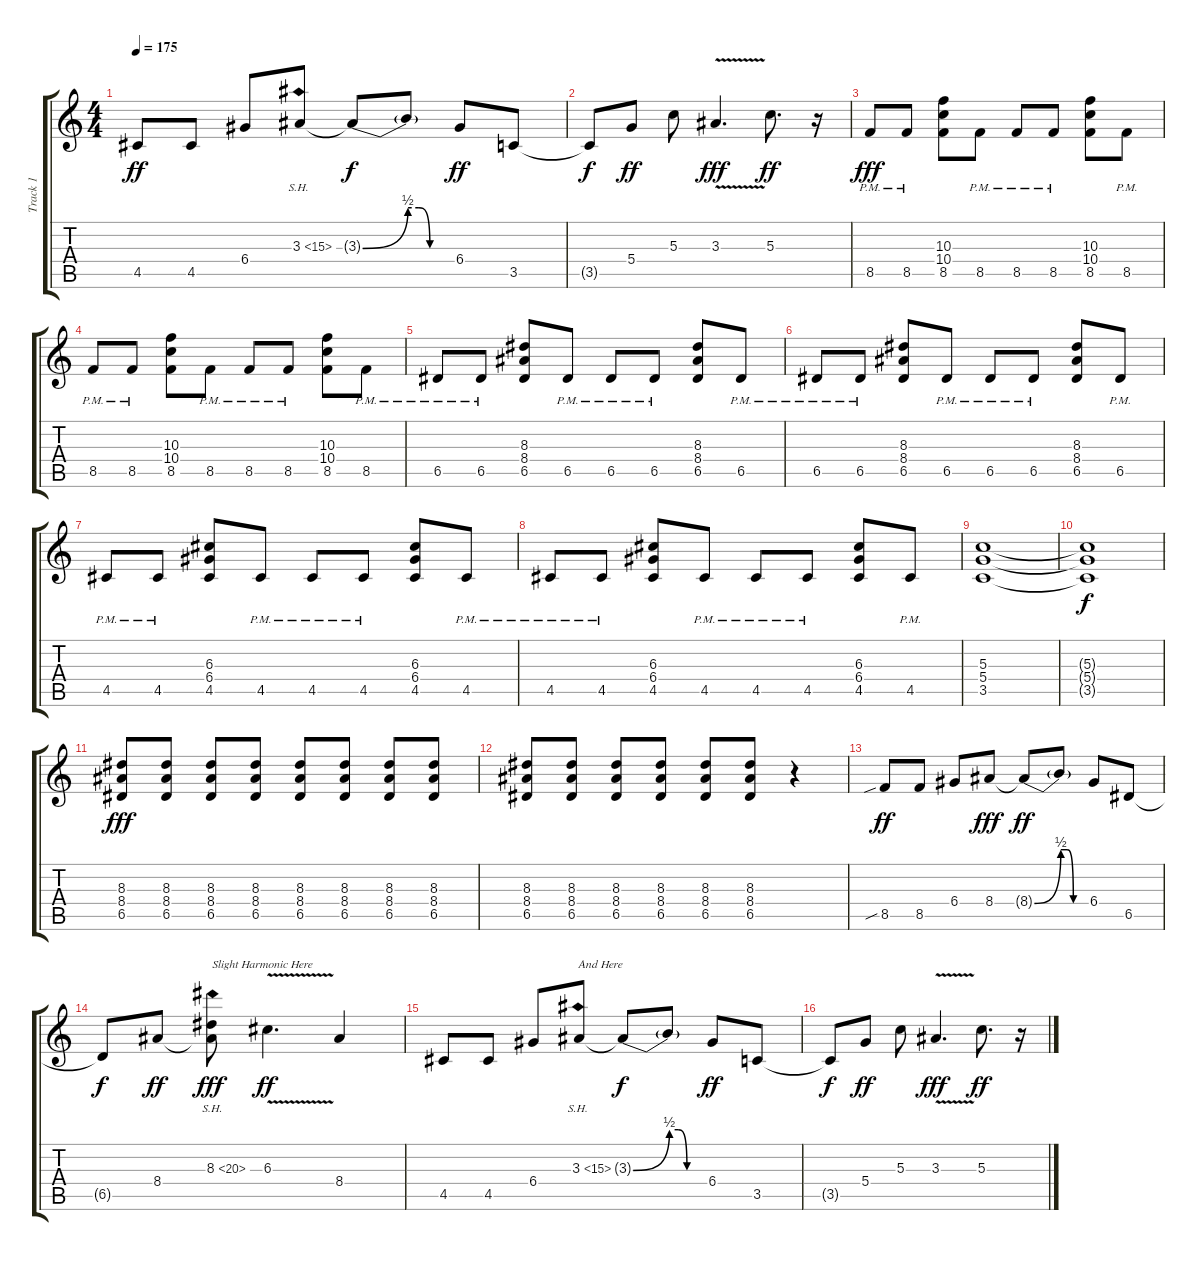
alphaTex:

\track ("Track 1" "Track 1") {instrument overdrivenguitar}
\staff {score tabs}
\tuning (E4 B3 G3 D3 A2 E2) {hide}
\ts (4 4)
\tempo 175
\clef g2
\ks c
4.5.8{dy ff} 4.5.8 6.4.8 3.3{sh 12}.8 3.3{be (bend 0 0 60 2) t}.8{dy f} 3.3{be (custom 0 2 15 2 30 0 60 0) t}.8 6.4.8{dy ff} 3.5.8 |
3.5{t}.8{dy f} 5.4.8{dy ff} 5.3.8 3.3{v}.4{d dy fff} 5.3.8{d dy ff} r.16 |
8.5{pm}.8{dy fff} 8.5{pm}.8 (10.3 10.4 8.5).8 8.5{pm}.8 8.5{pm}.8 8.5{pm}.8 (10.3 10.4 8.5).8 8.5{pm}.8 |
8.5{pm}.8 8.5{pm}.8 (10.3 10.4 8.5).8 8.5{pm}.8 8.5{pm}.8 8.5{pm}.8 (10.3 10.4 8.5).8 8.5{pm}.8 |
6.5{pm}.8 6.5{pm}.8 (8.3 8.4 6.5).8 6.5{pm}.8 6.5{pm}.8 6.5{pm}.8 (8.3 8.4 6.5).8 6.5{pm}.8 |
6.5{pm}.8 6.5{pm}.8 (8.3 8.4 6.5).8 6.5{pm}.8 6.5{pm}.8 6.5{pm}.8 (8.3 8.4 6.5).8 6.5{pm}.8 |
4.5{pm}.8 4.5{pm}.8 (6.3 6.4 4.5).8 4.5{pm}.8 4.5{pm}.8 4.5{pm}.8 (6.3 6.4 4.5).8 4.5{pm}.8 |
4.5{pm}.8 4.5{pm}.8 (6.3 6.4 4.5).8 4.5{pm}.8 4.5{pm}.8 4.5{pm}.8 (6.3 6.4 4.5).8 4.5{pm}.8 |
(5.3 5.4 3.5).1 |
(5.3{t} 5.4{t} 3.5{t}).1{dy f} |
(8.3 8.4 6.5).8{dy fff} (8.3 8.4 6.5).8 (8.3 8.4 6.5).8 (8.3 8.4 6.5).8 (8.3 8.4 6.5).8 (8.3 8.4 6.5).8 (8.3 8.4 6.5).8 (8.3 8.4 6.5).8 |
(8.3 8.4 6.5).8 (8.3 8.4 6.5).8 (8.3 8.4 6.5).8 (8.3 8.4 6.5).8 (8.3 8.4 6.5).8 (8.3 8.4 6.5).8 r.4 |
8.5{sib}.8{dy ff} 8.5.8 6.4.8 8.4.8{dy fff} 8.4{be (bend 0 0 60 2) t}.8{dy ff} 8.4{be (custom 0 2 15 2 30 0 60 0) t}.8 6.4.8 6.5.8 |
6.5{t}.8{dy f} 8.4.8{dy ff} (8.3{sh 12} 8.4{t}).8{txt "Slight Harmonic Here" dy fff} 6.3{v}.4{d dy ff} 8.4.4 |
4.5.8 4.5.8 6.4.8 3.3{sh 12}.8{txt "And Here"} 3.3{be (bend 0 0 60 2) t}.8{dy f} 3.3{be (custom 0 2 15 2 30 0 60 0) t}.8 6.4.8{dy ff} 3.5.8 |
3.5{t}.8{dy f} 5.4.8{dy ff} 5.3.8 3.3{v}.4{d dy fff} 5.3.8{d dy ff} r.16
